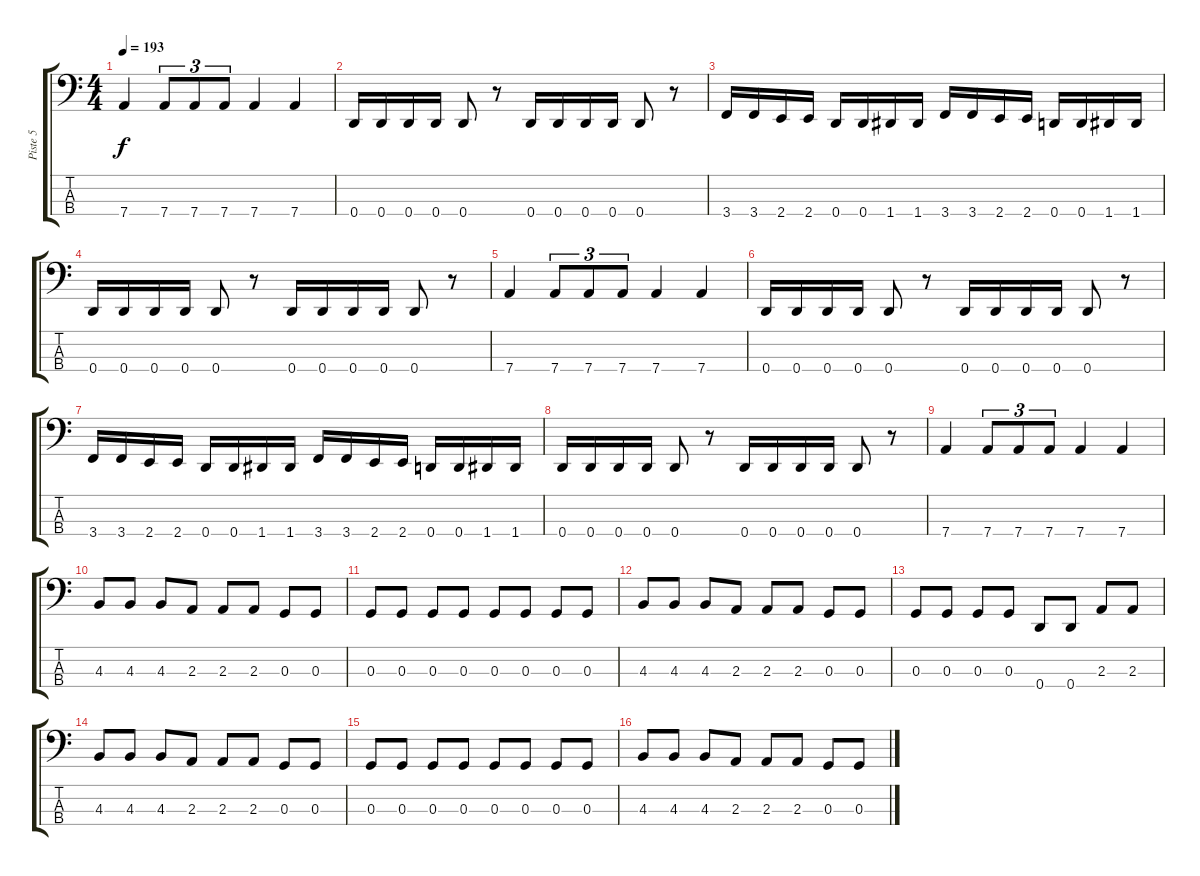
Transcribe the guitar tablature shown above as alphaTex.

\track ("Piste 5" "Piste 5") {instrument slapbass2}
\staff {score tabs}
\tuning (F2 C2 G1 D1) {hide}
\ts (4 4)
\tempo 193
\clef f4
\ks c
7.4.4{dy f} 7.4.8{tu (3 2)} 7.4.8{tu (3 2)} 7.4.8{tu (3 2)} 7.4.4 7.4.4 |
0.4.16 0.4.16 0.4.16 0.4.16 0.4.8 r.8 0.4.16 0.4.16 0.4.16 0.4.16 0.4.8 r.8 |
3.4.16 3.4.16 2.4.16 2.4.16 0.4.16 0.4.16 1.4.16 1.4.16 3.4.16 3.4.16 2.4.16 2.4.16 0.4.16 0.4.16 1.4.16 1.4.16 |
0.4.16 0.4.16 0.4.16 0.4.16 0.4.8 r.8 0.4.16 0.4.16 0.4.16 0.4.16 0.4.8 r.8 |
7.4.4 7.4.8{tu (3 2)} 7.4.8{tu (3 2)} 7.4.8{tu (3 2)} 7.4.4 7.4.4 |
0.4.16 0.4.16 0.4.16 0.4.16 0.4.8 r.8 0.4.16 0.4.16 0.4.16 0.4.16 0.4.8 r.8 |
3.4.16 3.4.16 2.4.16 2.4.16 0.4.16 0.4.16 1.4.16 1.4.16 3.4.16 3.4.16 2.4.16 2.4.16 0.4.16 0.4.16 1.4.16 1.4.16 |
0.4.16 0.4.16 0.4.16 0.4.16 0.4.8 r.8 0.4.16 0.4.16 0.4.16 0.4.16 0.4.8 r.8 |
7.4.4 7.4.8{tu (3 2)} 7.4.8{tu (3 2)} 7.4.8{tu (3 2)} 7.4.4 7.4.4 |
4.3.8 4.3.8 4.3.8 2.3.8 2.3.8 2.3.8 0.3.8 0.3.8 |
0.3.8 0.3.8 0.3.8 0.3.8 0.3.8 0.3.8 0.3.8 0.3.8 |
4.3.8 4.3.8 4.3.8 2.3.8 2.3.8 2.3.8 0.3.8 0.3.8 |
0.3.8 0.3.8 0.3.8 0.3.8 0.4.8 0.4.8 2.3.8 2.3.8 |
4.3.8 4.3.8 4.3.8 2.3.8 2.3.8 2.3.8 0.3.8 0.3.8 |
0.3.8 0.3.8 0.3.8 0.3.8 0.3.8 0.3.8 0.3.8 0.3.8 |
4.3.8 4.3.8 4.3.8 2.3.8 2.3.8 2.3.8 0.3.8 0.3.8
